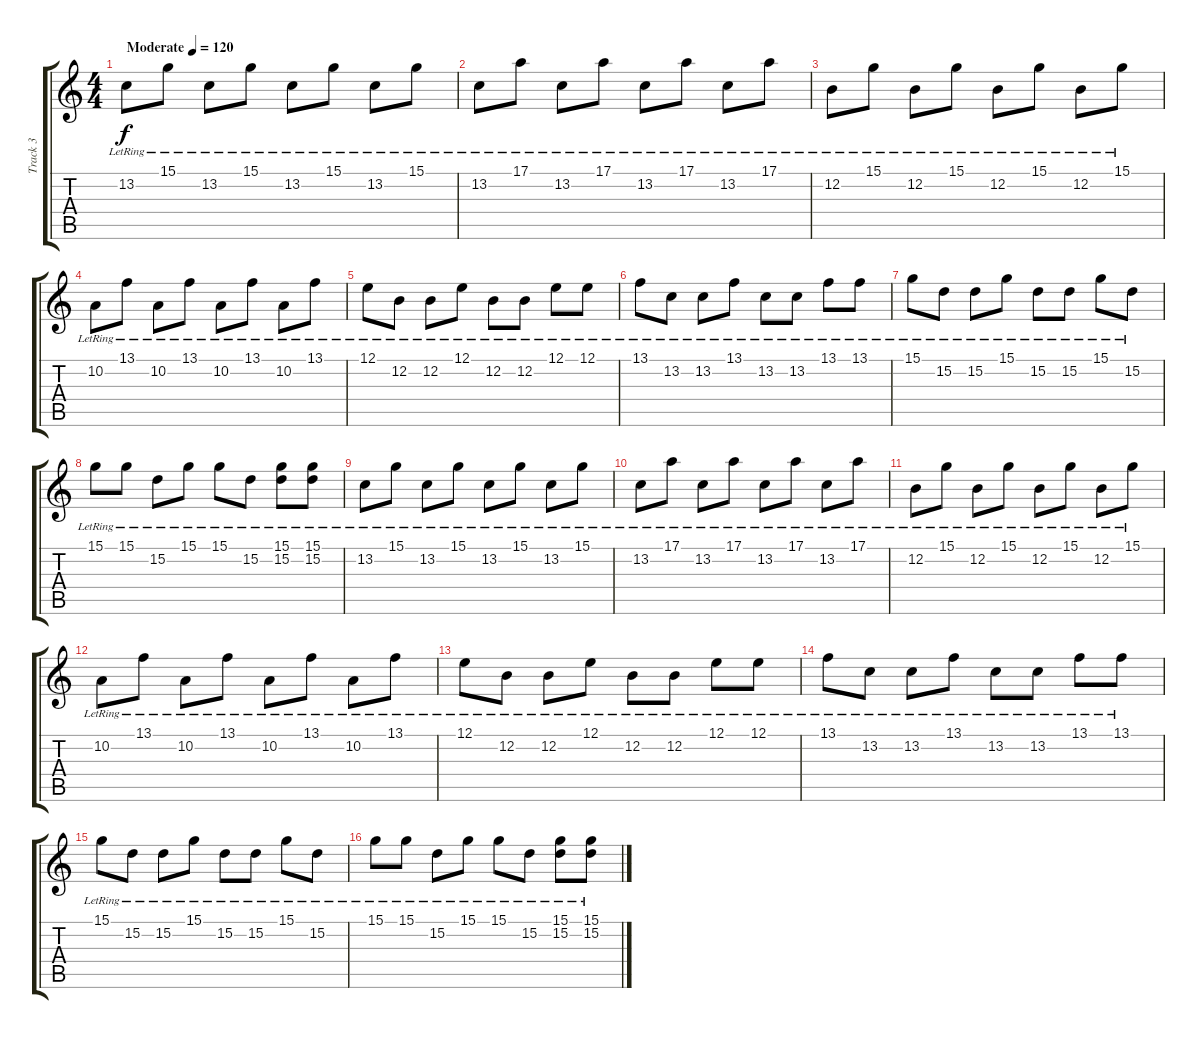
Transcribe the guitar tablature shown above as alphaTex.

\track ("Track 3" "Track 3") {instrument steeldrums}
\staff {score tabs}
\tuning (E4 B3 G3 D3 A2 E2) {hide}
\ts (4 4)
\tempo (120 "Moderate")
\clef g2
\ks c
13.2{lr}.8{dy f instrument steeldrums} 15.1{lr}.8 13.2{lr}.8 15.1{lr}.8 13.2{lr}.8 15.1{lr}.8 13.2{lr}.8 15.1{lr}.8 |
13.2{lr}.8 17.1{lr}.8 13.2{lr}.8 17.1{lr}.8 13.2{lr}.8 17.1{lr}.8 13.2{lr}.8 17.1{lr}.8 |
12.2{lr}.8 15.1{lr}.8 12.2{lr}.8 15.1{lr}.8 12.2{lr}.8 15.1{lr}.8 12.2{lr}.8 15.1{lr}.8 |
10.2{lr}.8 13.1{lr}.8 10.2{lr}.8 13.1{lr}.8 10.2{lr}.8 13.1{lr}.8 10.2{lr}.8 13.1{lr}.8 |
12.1{lr}.8 12.2{lr}.8 12.2{lr}.8 12.1{lr}.8 12.2{lr}.8 12.2{lr}.8 12.1{lr}.8 12.1{lr}.8 |
13.1{lr}.8 13.2{lr}.8 13.2{lr}.8 13.1{lr}.8 13.2{lr}.8 13.2{lr}.8 13.1{lr}.8 13.1{lr}.8 |
15.1{lr}.8 15.2{lr}.8 15.2{lr}.8 15.1{lr}.8 15.2{lr}.8 15.2{lr}.8 15.1{lr}.8 15.2{lr}.8 |
15.1{lr}.8 15.1{lr}.8 15.2{lr}.8 15.1{lr}.8 15.1{lr}.8 15.2{lr}.8 (15.1 15.2{lr}).8 (15.1 15.2{lr}).8 |
13.2{lr}.8 15.1{lr}.8 13.2{lr}.8 15.1{lr}.8 13.2{lr}.8 15.1{lr}.8 13.2{lr}.8 15.1{lr}.8 |
13.2{lr}.8 17.1{lr}.8 13.2{lr}.8 17.1{lr}.8 13.2{lr}.8 17.1{lr}.8 13.2{lr}.8 17.1{lr}.8 |
12.2{lr}.8 15.1{lr}.8 12.2{lr}.8 15.1{lr}.8 12.2{lr}.8 15.1{lr}.8 12.2{lr}.8 15.1{lr}.8 |
10.2{lr}.8 13.1{lr}.8 10.2{lr}.8 13.1{lr}.8 10.2{lr}.8 13.1{lr}.8 10.2{lr}.8 13.1{lr}.8 |
12.1{lr}.8 12.2{lr}.8 12.2{lr}.8 12.1{lr}.8 12.2{lr}.8 12.2{lr}.8 12.1{lr}.8 12.1{lr}.8 |
13.1{lr}.8 13.2{lr}.8 13.2{lr}.8 13.1{lr}.8 13.2{lr}.8 13.2{lr}.8 13.1{lr}.8 13.1{lr}.8 |
15.1{lr}.8 15.2{lr}.8 15.2{lr}.8 15.1{lr}.8 15.2{lr}.8 15.2{lr}.8 15.1{lr}.8 15.2{lr}.8 |
15.1{lr}.8 15.1{lr}.8 15.2{lr}.8 15.1{lr}.8 15.1{lr}.8 15.2{lr}.8 (15.1 15.2{lr}).8 (15.1 15.2{lr}).8
